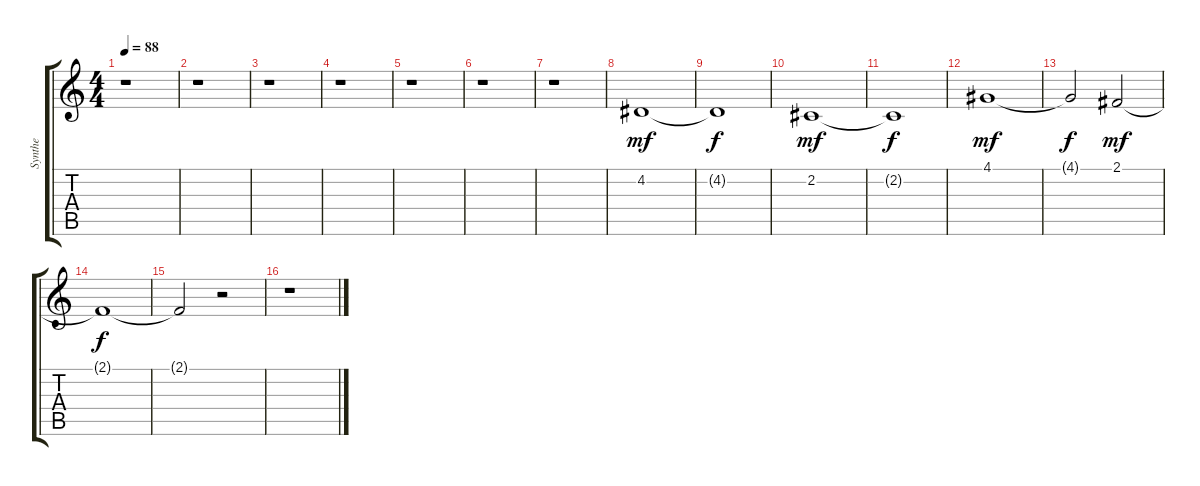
\track ("Synthe" "Synthe") {instrument stringensemble1}
\staff {score tabs}
\tuning (E4 B3 G3 D3 A2 E2) {hide}
\ts (4 4)
\tempo 88
\clef g2
\ks c
r.1{dy mf} |
r.1 |
r.1 |
r.1 |
r.1 |
r.1 |
r.1 |
4.2.1 |
4.2{t}.1{dy f} |
2.2.1{dy mf} |
2.2{t}.1{dy f} |
4.1.1{dy mf} |
4.1{t}.2{dy f} 2.1.2{dy mf} |
2.1{t}.1{dy f} |
2.1{t}.2 r.2 |
r.1
